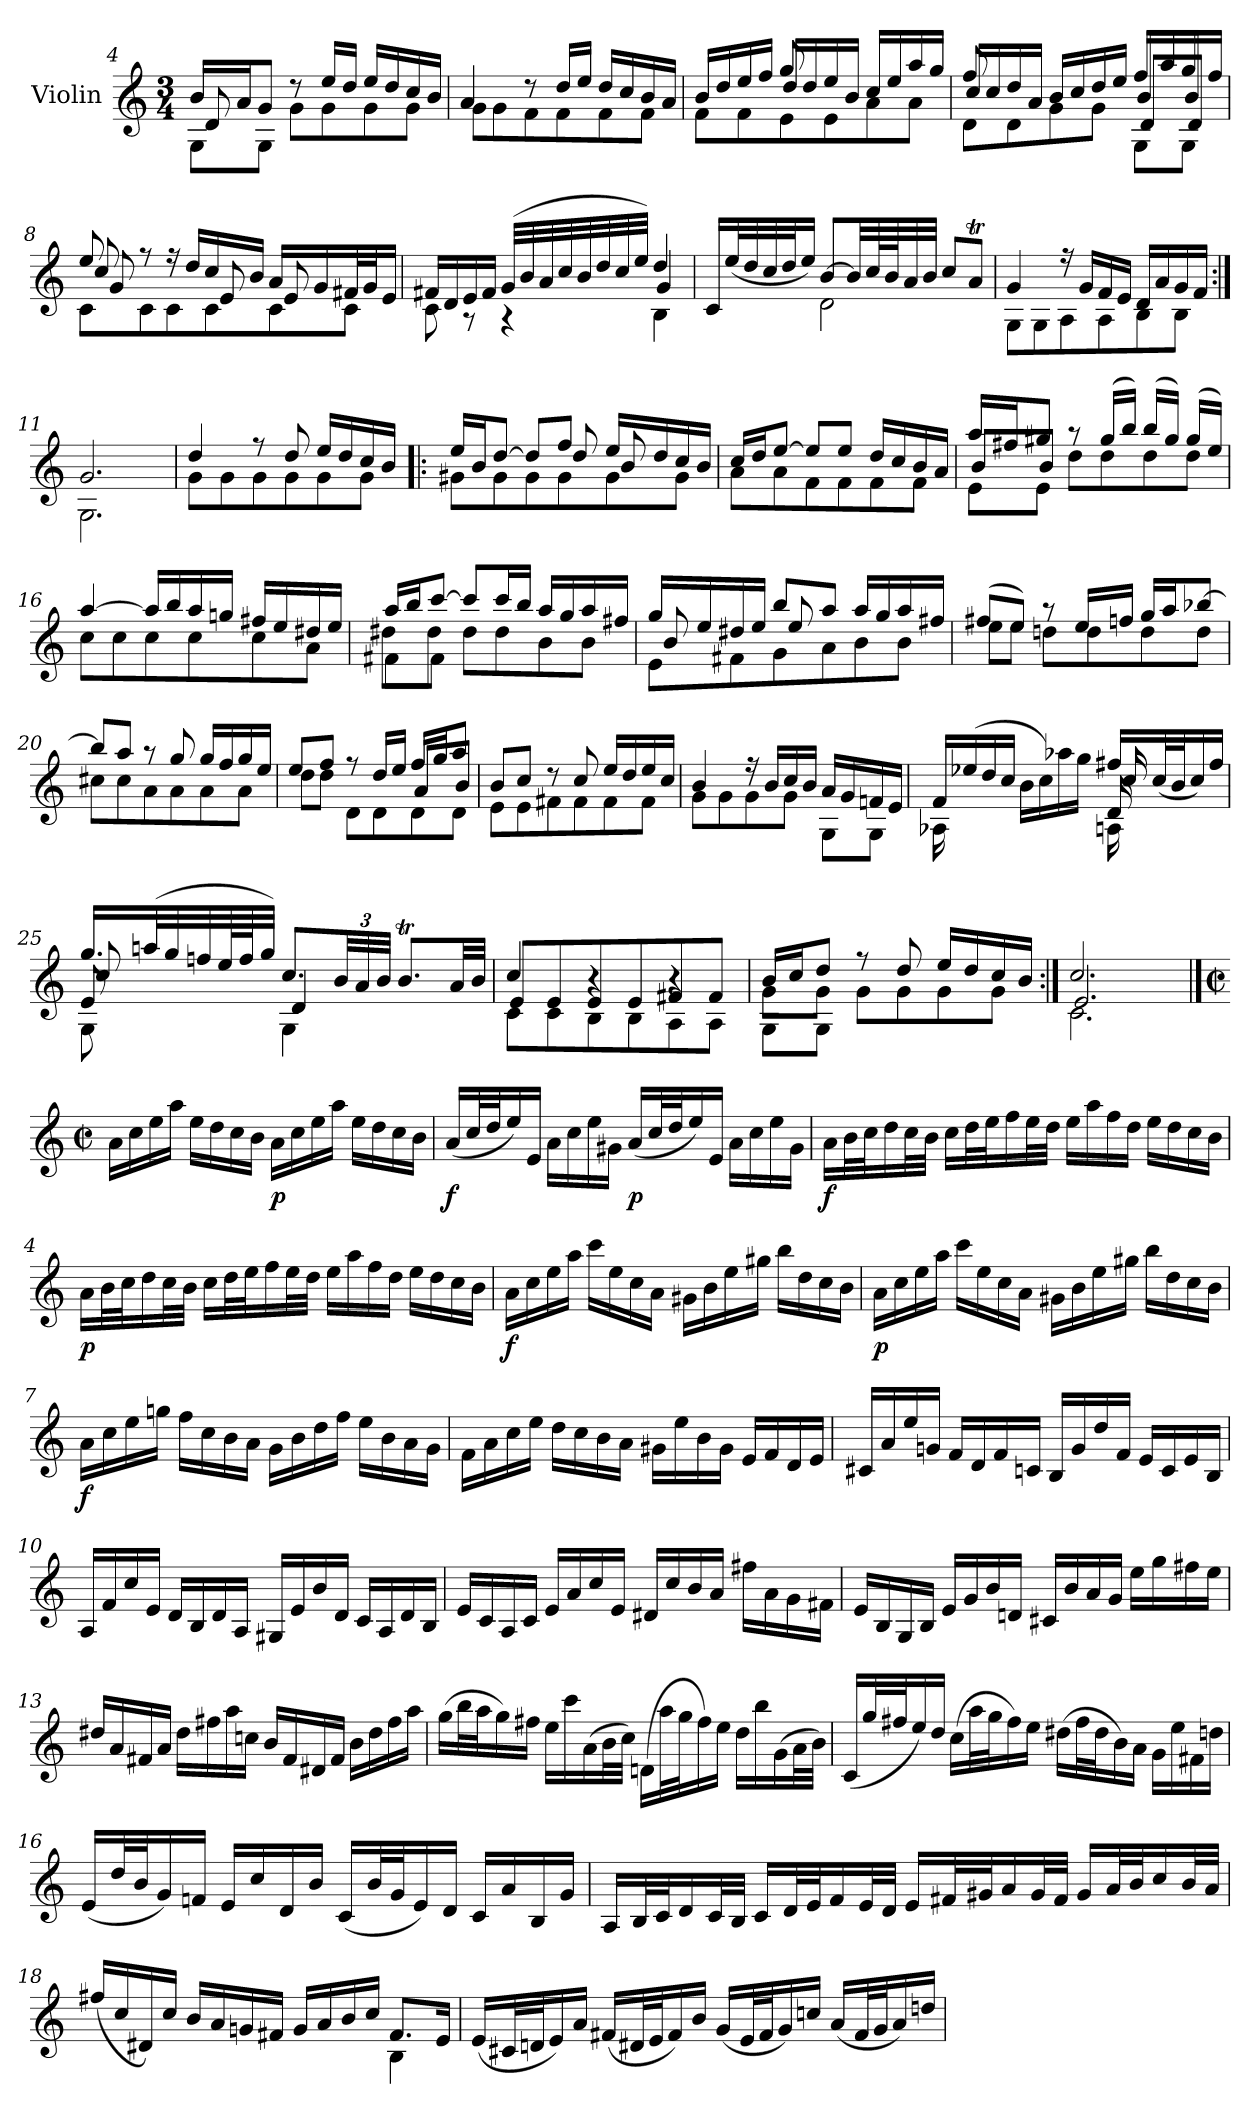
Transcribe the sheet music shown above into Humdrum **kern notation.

**kern	**dynam
*part1	*part1
*staff1	*staff1
*I"Violin	*
*I'Vln.	*
*clefG2	*
*k[]	*
*M3/4	*
=4	=4
*^	*
*	*^	*
16b/LL	8G\L	8d/	.
16a/J	.	.	.
8g/J	8G\J	8ryy	.
8r	8g\L	4ryy	.
16ee/LL	8g\	.	.
16dd/JJ	.	.	.
16ee/LL	8g\	4ryy	.
16dd/	.	.	.
16cc/	8g\J	.	.
16b/JJ	.	.	.
*	*v	*v	*
=5	=5	=5
4a/	8g\L	.
.	8g\	.
8r	8f\	.
16dd/LL	8f\	.
16ee/JJ	.	.
16dd/LL	8f\	.
16cc/	.	.
16b/	8f\J	.
16a/JJ	.	.
=6	=6	=6
*	*^	*
16b/LL	8f\L	4ryy	.
16dd/	.	.	.
16ee/	8f\	.	.
16ff/JJ	.	.	.
8gg/	8e\	16dd/LL	.
.	.	16dd/	.
8ryy	8e\	16ee/	.
.	.	16b/JJ	.
4ryy	8a\	16cc/LL	.
.	.	16ee/	.
.	8a\J	16aa/	.
.	.	16gg/JJ	.
=7	=7	=7	=7
*	*	*^	*
8ff/	8d\L	16cc/LL	4ryy	.
.	.	16cc/	.	.
8ryy	8d\	16dd/	.	.
.	.	16a/JJ	.	.
16b/LL	8g\	4ryy	4ryy	.
16cc/	.	.	.	.
16dd/	8g\J	.	.	.
16ee/JJ	.	.	.	.
16ff/LL	8G\L	8b/L	8d/L	.
16aa/	.	.	.	.
16gg/	8G\J	8b/J	8d/J	.
16ff/JJ	.	.	.	.
=8	=8	=8	=8	=8
8ee/	8c\L	8cc/	8g/	.
8r	8c\	8ryy	8ryy	.
16r	8c\	8ryy	4ryy	.
16dd/LL	.	.	.	.
16cc/	8c\	8e/	.	.
16b/JJ	.	.	.	.
16a/LL	8c\	8e/	4ryy	.
16g/	.	.	.	.
32f#X/L	8c\J	8ryy	.	.
32g/J	.	.	.	.
16e/JJ	.	.	.	.
*	*	*v	*v	*
=9	=9	=9	=9
16f#X/LL	8c\	4ryy	.
16d/	.	.	.
16e/	8r	.	.
16f#/JJ	.	.	.
(>32g/LLL	4r	4ryy	.
32b/	.	.	.
32a/	.	.	.
32cc/	.	.	.
32b/	.	.	.
32dd/	.	.	.
32cc/	.	.	.
32ee/JJJ)	.	.	.
4dd/	4B\	4g/	.
*	*v	*v	*
=10	=10	=10
16c/LL	4ryy	.
(<32ee/L	.	.
32dd/	.	.
32cc/	.	.
32dd/J	.	.
16ee/JJ)	.	.
[8b/L	2d\	.
32b/LL]	.	.
64cc/L	.	.
64b/J	.	.
32a/	.	.
32b/JJJ	.	.
8cc/L	.	.
8aT/J	.	.
=10X1	=10X1	=10X1
4g/	8G\L	.
.	8G\	.
16r	8A\	.
16g/LL	.	.
16f/	8A\	.
16e/JJ	.	.
16d/LL	8B\	.
16a/	.	.
16g/	8B\J	.
16f/JJ	.	.
=11:|!	=11:|!	=11:|!
2.g/	2.G\	.
=12	=12	=12
4dd/	8g\L	.
.	8g\	.
8r	8g\	.
8dd/	8g\	.
16ee/LL	8g\	.
16dd/	.	.
16cc/	8g\J	.
16b/JJ	.	.
=13!|:	=13!|:	=13!|:
*	*^	*
16ee/LL	8g#X\L	4ryy	.
16b/J	.	.	.
[8dd/J	8g#\	.	.
8dd/L]	8g#\	8ryy	.
8ff/J	8g#\	8dd/	.
16ee/LL	8g#\	8b/	.
16dd/	.	.	.
16cc/	8g#\J	8ryy	.
16b/JJ	.	.	.
*	*v	*v	*
=14	=14	=14
16cc/LL	8a\L	.
16dd/J	.	.
[8ee/J	8a\	.
8ee/L]	8f\	.
8ee/J	8f\	.
16dd/LL	8f\	.
16cc/	.	.
16b/	8f\J	.
16a/JJ	.	.
=15	=15	=15
*	*^	*
16aa/LL	8e\L	8b/L	.
16ff#X/J	.	.	.
8gg#X/J	8e\J	8b/J	.
8r	8dd\L	4ryy	.
(>16gg#/LL	8dd\	.	.
16bb/JJ)	.	.	.
(>16bb/LL	8dd\	4ryy	.
16gg#/JJ)	.	.	.
(>16gg#/LL	8dd\J	.	.
16ee/JJ)	.	.	.
*	*v	*v	*
=16	=16	=16
[4aa/	8cc\L	.
.	8cc\	.
16aa/LL]	8cc\	.
16bb/	.	.
16aa/	8cc\	.
16ggn/JJ	.	.
16ff#X/LL	8cc\	.
16ee/	.	.
16dd#X/	8a\J	.
16ee/JJ	.	.
=17	=17	=17
*	*^	*
16aa/LL	8f#X\L	8dd#X\L	.
16bb/J	.	.	.
[8ccc/J	8f#\J	8dd#\J	.
8ccc/L]	8dd#\L	4ryy	.
16ccc/L	8dd#\	.	.
16bb/JJ	.	.	.
16aa/LL	8b\	4ryy	.
16gg/	.	.	.
16aa/	8b\J	.	.
16ff#X/JJ	.	.	.
=18	=18	=18	=18
16gg/LL	8e\L	8b/	.
16ee/	.	.	.
16dd#X/	8f#X\	8ryy	.
16ee/JJ	.	.	.
8bb/L	8g\	8ee/	.
8aa/J	8a\	8ryy	.
16aa/LL	8b\	4ryy	.
16gg/	.	.	.
16aa/	8b\J	.	.
16ff#X/JJ	.	.	.
*	*v	*v	*
=19	=19	=19
(>8ff#X/L	8ee\L	.
8ee/J)	8ee\J	.
8r	8ddn\L	.
16ee/LL	8dd\	.
16ffn/JJ	.	.
16gg/LL	8dd\	.
16aa/J	.	.
[8bb-X/J	8dd\J	.
=20	=20	=20
8bb-/L]	8cc#X\L	.
8aa/J	8cc#\	.
8r	8a\	.
8gg/	8a\	.
16gg/LL	8a\	.
16ff/	.	.
16gg/	8a\J	.
16ee/JJ	.	.
=21	=21	=21
*	*^	*
8ee/L	8dd\L	4ryy	.
8ff/J	8dd\J	.	.
8r	8d\L	4ryy	.
16dd/LL	8d\	.	.
16ee/JJ	.	.	.
16ff/LL	8d\	8a/L	.
16gg/J	.	.	.
8aa/J	8d\J	8b/J	.
*	*v	*v	*
=22	=22	=22
8b/L	8e\L	.
8cc/J	8e\	.
8r	8f#X\	.
8cc/	8f#\	.
16ee/LL	8f#\	.
16dd/	.	.
16ee/	8f#\J	.
16cc/JJ	.	.
=23	=23	=23
4b/	8g\L	.
.	8g\	.
16r	8g\	.
16b/LL	.	.
16cc/	8g\J	.
16b/JJ	.	.
16a/LL	8G\L	.
16g/	.	.
16fn/	8G\J	.
16e/JJ	.	.
=24	=24	=24
*^	*^	*
16f/LL	16A-X\	4ryy	4ryy	.
(>16ee-X/	16ryy	.	.	.
16dd/	8ryy	.	.	.
16cc/JJ	.	.	.	.
16b\LL	4ryy	4ryy	4ryy	.
16cc\)	.	.	.	.
16aa-X\	.	.	.	.
16gg\JJ	.	.	.	.
16ff#X/LL	16An\	16cc/	16d/	.
(<32cc/L	16ryy	16ryy	16ryy	.
32b/J	.	.	.	.
16cc/)	8ryy	8ryy	8ryy	.
16ff#/JJ	.	.	.	.
=25	=25	=25	=25	=25
16.gg/LL	8G\	8cc/	8e/	.
(>32aan/L	.	.	.	.
32gg/	8ryy	8ryy	8ryy	.
32ffn/	.	.	.	.
64ee/L	.	.	.	.
64ff/J	.	.	.	.
32gg/JJJ)	.	.	.	.
8.cc/L	4G\	4d/	4ryy	.
*Xbrackettup	*	*	*	*
48b/LL	.	.	.	.
48a/	.	.	.	.
48b/JJJ	.	.	.	.
8.bt/L	4ryy	4ryy	4ryy	.
32a/LL	.	.	.	.
32b/JJJ	.	.	.	.
*	*	*v	*v	*
=26	=26	=26	=26
4cc/	8c\L	8e/L	.
.	8c\	8e/	.
4r	8B\	8e/	.
.	8B\	8e/	.
4r	8A\	8f#X/	.
.	8A\J	8f#/J	.
=27	=27	=27	=27
16b/LL	8G\L	8g\L	.
16cc/J	.	.	.
8dd/J	8G\J	8g\J	.
8r	8g\L	4ryy	.
8dd/	8g\	.	.
16ee/LL	8g\	4ryy	.
16dd/	.	.	.
16cc/	8g\J	.	.
16b/JJ	.	.	.
=28:|!	=28:|!	=28:|!	=28:|!
2.cc/	2.c\	2.e/	.
*v	*v	*v	*
==1	==1
*M2/2	*
*met(c|)	*
*^	*
*	*^	*
!LO:TX:a:B:t=Allegro	!	!	!
*v	*v	*v	*
16a\LL	.
16cc\	.
16ee\	.
16aa\JJ	.
16ee\LL	.
16dd\	.
16cc\	.
16b\JJ	.
!	!LO:DY:b
16a\LL	p
16cc\	.
16ee\	.
16aa\JJ	.
16ee\LL	.
16dd\	.
16cc\	.
16b\JJ	.
=2	=2
!	!LO:DY:b
(<16a/LL	f
32cc/L	.
32dd/J	.
16ee/)	.
16e/JJ	.
16a\LL	.
16cc\	.
16ee\	.
16g#X\JJ	.
!	!LO:DY:b
(<16a/LL	p
32cc/L	.
32dd/J	.
16ee/)	.
16e/JJ	.
16a\LL	.
16cc\	.
16ee\	.
16g#\JJ	.
=3	=3
!	!LO:DY:b
16a\LL	f
32b\L	.
32cc\J	.
16dd\	.
32cc\L	.
32b\JJJ	.
16cc\LL	.
32dd\L	.
32ee\J	.
16ff\	.
32ee\L	.
32dd\JJJ	.
16ee\LL	.
16aa\	.
16ff\	.
16dd\JJ	.
16ee\LL	.
16dd\	.
16cc\	.
16b\JJ	.
=4	=4
!	!LO:DY:b
16a\LL	p
32b\L	.
32cc\J	.
16dd\	.
32cc\L	.
32b\JJJ	.
16cc\LL	.
32dd\L	.
32ee\J	.
16ff\	.
32ee\L	.
32dd\JJJ	.
16ee\LL	.
16aa\	.
16ff\	.
16dd\JJ	.
16ee\LL	.
16dd\	.
16cc\	.
16b\JJ	.
=5	=5
!	!LO:DY:b
16a\LL	f
16cc\	.
16ee\	.
16aa\JJ	.
16ccc\LL	.
16ee\	.
16cc\	.
16a\JJ	.
16g#X\LL	.
16b\	.
16ee\	.
16gg#X\JJ	.
16bb\LL	.
16dd\	.
16cc\	.
16b\JJ	.
=6	=6
!	!LO:DY:b
16a\LL	p
16cc\	.
16ee\	.
16aa\JJ	.
16ccc\LL	.
16ee\	.
16cc\	.
16a\JJ	.
16g#X\LL	.
16b\	.
16ee\	.
16gg#X\JJ	.
16bb\LL	.
16dd\	.
16cc\	.
16b\JJ	.
=7	=7
!	!LO:DY:b
16a\LL	f
16cc\	.
16ee\	.
16ggn\JJ	.
16ff\LL	.
16cc\	.
16b\	.
16a\JJ	.
16g\LL	.
16b\	.
16dd\	.
16ff\JJ	.
16ee\LL	.
16b\	.
16a\	.
16g\JJ	.
=8	=8
16f\LL	.
16a\	.
16cc\	.
16ee\JJ	.
16dd\LL	.
16cc\	.
16b\	.
16a\JJ	.
16g#X\LL	.
16ee\	.
16b\	.
16g#\JJ	.
16e/LL	.
16f/	.
16d/	.
16e/JJ	.
=9	=9
16c#X/LL	.
16a/	.
16ee/	.
16gn/JJ	.
16f/LL	.
16d/	.
16f/	.
16cn/JJ	.
16B/LL	.
16g/	.
16dd/	.
16f/JJ	.
16e/LL	.
16c/	.
16e/	.
16B/JJ	.
=10	=10
16A/LL	.
16f/	.
16cc/	.
16e/JJ	.
16d/LL	.
16B/	.
16d/	.
16A/JJ	.
16G#X/LL	.
16e/	.
16b/	.
16d/JJ	.
16c/LL	.
16A/	.
16d/	.
16B/JJ	.
=11	=11
16e/LL	.
16c/	.
16A/	.
16c/JJ	.
16e/LL	.
16a/	.
16cc/	.
16e/JJ	.
16d#X/LL	.
16cc/	.
16b/	.
16a/JJ	.
16ff#X\LL	.
16a\	.
16g\	.
16f#X\JJ	.
=12	=12
16e/LL	.
16B/	.
16G/	.
16B/JJ	.
16e/LL	.
16g/	.
16b/	.
16dn/JJ	.
16c#X/LL	.
16b/	.
16a/	.
16g/JJ	.
16ee\LL	.
16gg\	.
16ff#X\	.
16ee\JJ	.
=13	=13
16dd#X/LL	.
16a/	.
16f#X/	.
16a/JJ	.
16dd#\LL	.
16ff#X\	.
16aa\	.
16ccn\JJ	.
16b/LL	.
16f#/	.
16d#X/	.
16f#/JJ	.
16b\LL	.
16dd#\	.
16ff#\	.
16aa\JJ	.
=14	=14
(>16gg\LL	.
32bb\L	.
32aa\J	.
16gg\)	.
16ff#X\JJ	.
16ee\LL	.
16ccc\	.
(>16a\	.
32b\L	.
32cc\JJJ)	.
(>16dn\LL	.
32aa\L	.
32gg\J	.
16ff#\)	.
16ee\JJ	.
16dd\LL	.
16bb\	.
(>16g\	.
32a\L	.
32b\JJJ)	.
=15	=15
(<16c/LL	.
32gg/L	.
32ff#X/J	.
16ee/)	.
16dd/JJ	.
(>16cc\LL	.
32aa\L	.
32gg\J	.
16ff#\)	.
16ee\JJ	.
(>16dd#X\LL	.
32ff#\L	.
32dd#\J	.
16b\)	.
16a\JJ	.
16g\LL	.
16ee\	.
16f#X\	.
16ddn\JJ	.
=16	=16
(<16e/LL	.
32dd/L	.
32b/J	.
16g/)	.
16fn/JJ	.
16e/LL	.
16cc/	.
16d/	.
16b/JJ	.
(<16c/LL	.
32b/L	.
32g/J	.
16e/)	.
16d/JJ	.
16c/LL	.
16a/	.
16B/	.
16g/JJ	.
=17	=17
16A/LL	.
32B/L	.
32c/J	.
16d/	.
32c/L	.
32B/JJJ	.
16c/LL	.
32d/L	.
32e/J	.
16f/	.
32e/L	.
32d/JJJ	.
16e/LL	.
32f#X/L	.
32g#X/J	.
16a/	.
32g#/L	.
32f#/JJJ	.
16g#/LL	.
32a/L	.
32b/J	.
16cc/	.
32b/L	.
32a/JJJ	.
=18	=18
*^	*
(<16ff#X/LL	2ryy	.
16cc/	.	.
16d#X/)	.	.
16cc/JJ	.	.
16b/LL	.	.
16a/	.	.
16gn/	.	.
16f#X/JJ	.	.
16g/LL	4ryy	.
16a/	.	.
16b/	.	.
16cc/JJ	.	.
8.f#/L	4B\	.
16e/Jk	.	.
*v	*v	*
=19	=19
(<16e/LL	.
32c#X/L	.
32dn/J	.
16e/)	.
16a/JJ	.
(<16f#X/LL	.
32d#X/L	.
32e/J	.
16f#/)	.
16b/JJ	.
(<16g/LL	.
32e/L	.
32f#/J	.
16g/)	.
16ccn/JJ	.
(<16a/LL	.
32f#/L	.
32g/J	.
16a/)	.
16ddn/JJ	.
=	=
*-	*-
